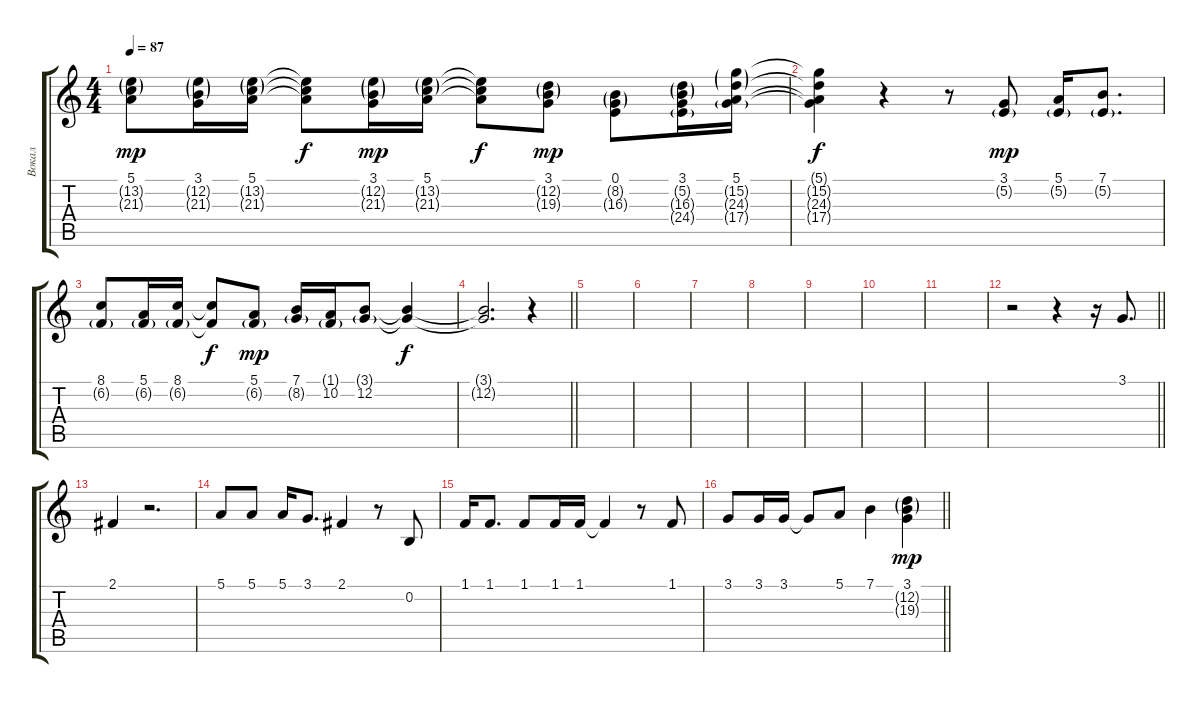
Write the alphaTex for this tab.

\track ("Вокал" "Вокал") {instrument sopranosax}
\staff {score tabs}
\tuning (E4 B3 G3 D3 A2 E2) {hide}
\ts (4 4)
\tempo 87
\clef g2
\ks c
(5.1 13.2{g} 21.3{g}).8{dy mp} (3.1 12.2{g} 21.3{g}).16 (5.1 13.2{g} 21.3{g}).16 (5.1{t} 13.2{t} 21.3{t}).8{dy f} (3.1 12.2{g} 21.3{g}).16{dy mp} (5.1 13.2{g} 21.3{g}).16 (5.1{t} 13.2{t} 21.3{t}).8{dy f} (3.1 12.2{g} 19.3{g}).8{dy mp} (0.1 8.2{g} 16.3{g}).8 (3.1 5.2{g} 16.3{g} 24.4{g}).16 (5.1 15.2{g} 24.3{g} 17.4{g}).16 |
(5.1{t} 15.2{t} 24.3{t} 17.4{t}).4{dy f} r.4 r.8 (3.1 5.2{g}).8{dy mp} (5.1 5.2{g}).16 (7.1 5.2{g}).8{d} |
(8.1 6.2{g}).8 (5.1 6.2{g}).16 (8.1 6.2{g}).16 (8.1{t} 6.2{t}).8{dy f} (5.1 6.2{g}).8{dy mp} (7.1 8.2{g}).16 (1.1{g} 10.2).16 (3.1{g} 12.2).8 (3.1{t} 12.2{t}).4{dy f} |
\barLineRight lightlight
(3.1{t} 12.2{t}).2{d} r.4 |
|
|
|
|
|
|
|
\barLineRight lightlight
r.2 r.4 r.16 3.1.8{d} |
2.1.4 r.2{d} |
5.1.8 5.1.8 5.1.16 3.1.8{d} 2.1.4 r.8 0.2.8 |
1.1.16 1.1.8{d} 1.1.8 1.1.16 1.1.16 1.1{t}.4 r.8 1.1.8 |
\barLineRight lightlight
3.1.8 3.1.16 3.1.16 3.1{t}.8 5.1.8 7.1.4 (3.1 12.2{g} 19.3{g}).4{dy mp}
